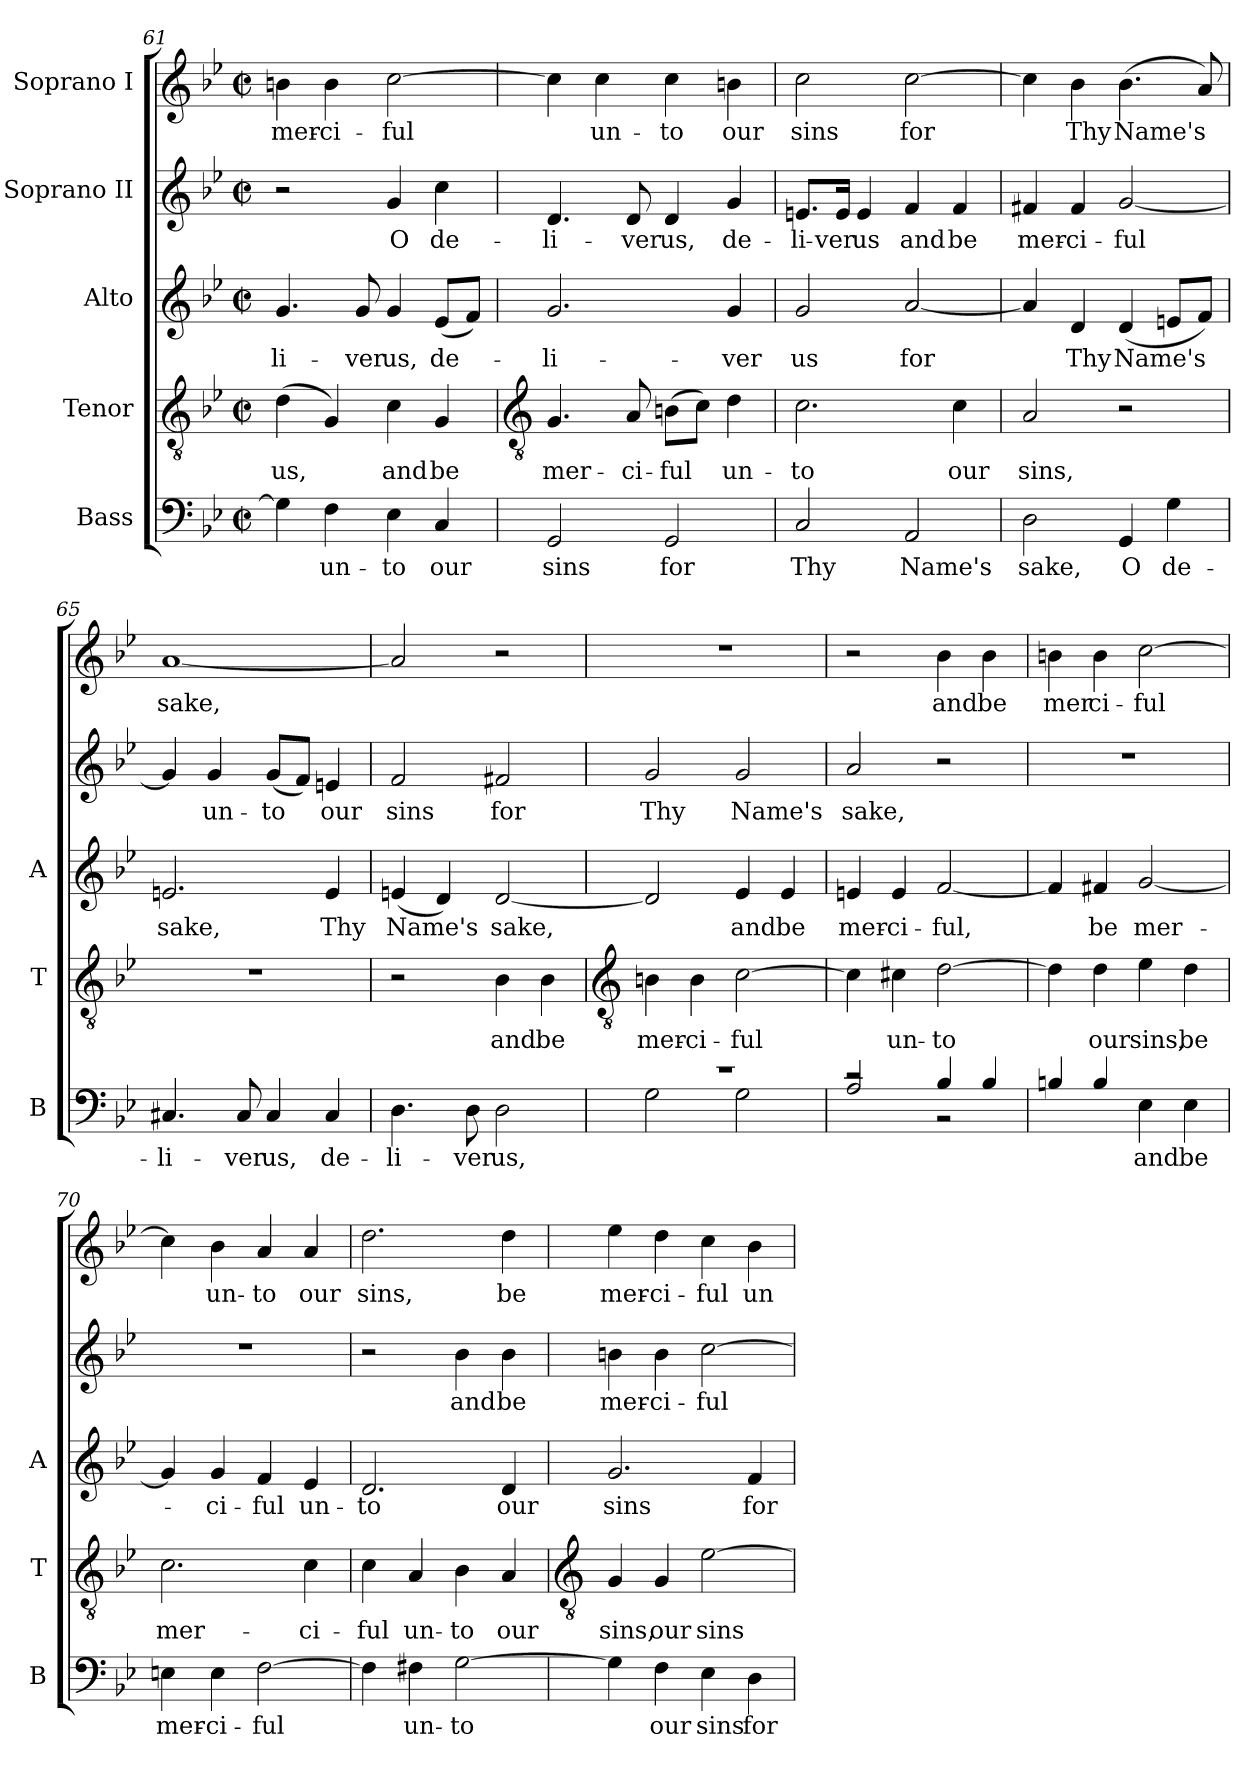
**kern	**text	**kern	**text	**kern	**text	**kern	**text	**kern	**text
*part5	*part5	*part4	*part4	*part3	*part3	*part2	*part2	*part1	*part1
*staff5	*staff5	*staff4	*staff4	*staff3	*staff3	*staff2	*staff2	*staff1	*staff1
*I"Bass	*	*I"Tenor	*	*I"Alto	*	*I"Soprano II	*	*I"Soprano I	*
*I'B	*	*I'T	*	*I'A	*	*	*	*	*
*clefF4	*	*clefGv2	*	*clefG2	*	*clefG2	*	*clefG2	*
*k[b-e-]	*	*k[b-e-]	*	*k[b-e-]	*	*k[b-e-]	*	*k[b-e-]	*
*M2/2	*	*M2/2	*	*M2/2	*	*M2/2	*	*M2/2	*
*met(c|)	*	*met(c|)	*	*met(c|)	*	*met(c|)	*	*met(c|)	*
=61	=61	=61	=61	=61	=61	=61	=61	=61	=61
!	!	!	!LO:LY:b	!	!LO:LY:b	!	!	!	!LO:LY:b
4G\]	.	(4d\	us,	4.g/	-li-	2r	.	4bn\	mer-
!	!LO:LY:b	!	!	!	!	!	!	!	!LO:LY:b
4F\	un-	4G/)	.	.	.	.	.	4b\	-ci-
!	!	!	!	!	!LO:LY:b	!	!	!	!
.	.	.	.	8g/	-ver	.	.	.	.
!	!LO:LY:b	!	!LO:LY:b	!	!LO:LY:b	!	!LO:LY:b	!	!LO:LY:b
4E-\	-to	4c\	and	4g/	us,	4g/	O	[2cc\	-ful
!	!LO:LY:b	!	!LO:LY:b	!	!LO:LY:b	!	!LO:LY:b	!	!
4C/	our	4G/	be	(8e-/L	de-	4cc\	de-	.	.
.	.	.	.	8f/J)	.	.	.	.	.
!!LO:PB:g=z
=62	=62	=62	=62	=62	=62	=62	=62	=62	=62
*	*	*clefGv2	*	*	*	*	*	*	*
!	!LO:LY:b	!	!LO:LY:b	!	!LO:LY:b	!	!LO:LY:b	!	!
2GG/	sins	4.G/	mer-	2.g/	li-	4.d/	-li-	4cc\]	.
!	!	!	!	!	!	!	!	!	!LO:LY:b
.	.	.	.	.	.	.	.	4cc\	un-
!	!	!	!LO:LY:b	!	!	!	!LO:LY:b	!	!
.	.	8A/	-ci-	.	.	8d/	-ver	.	.
!	!LO:LY:b	!	!LO:LY:b	!	!	!	!LO:LY:b	!	!LO:LY:b
2GG/	for	(>8Bn\L	-ful	.	.	4d/	us,	4cc\	-to
.	.	8c\J)	.	.	.	.	.	.	.
!	!	!	!LO:LY:b	!	!LO:LY:b	!	!LO:LY:b	!	!LO:LY:b
.	.	4d\	un-	4g/	-ver	4g/	de-	4bn\	our
=63	=63	=63	=63	=63	=63	=63	=63	=63	=63
!	!LO:LY:b	!	!LO:LY:b	!	!LO:LY:b	!	!LO:LY:b	!	!LO:LY:b
2C/	Thy	2.c\	-to	2g/	us	8.en/L	-li-	2cc\	sins
!	!	!	!	!	!	!	!LO:LY:b	!	!
.	.	.	.	.	.	16e/Jk	-ver	.	.
!	!	!	!	!	!	!	!LO:LY:b	!	!
.	.	.	.	.	.	4e/	us	.	.
!	!LO:LY:b	!	!	!	!LO:LY:b	!	!LO:LY:b	!	!LO:LY:b
2AA/	Name's	.	.	[2a/	for	4f/	and	[2cc\	for
!	!	!	!LO:LY:b	!	!	!	!LO:LY:b	!	!
.	.	4c\	our	.	.	4f/	be	.	.
=64	=64	=64	=64	=64	=64	=64	=64	=64	=64
!	!LO:LY:b	!	!LO:LY:b	!	!	!	!LO:LY:b	!	!
2D\	sake,	2A/	sins,	4a/]	.	4f#X/	mer-	4cc\]	.
!	!	!	!	!	!LO:LY:b	!	!LO:LY:b	!	!LO:LY:b
.	.	.	.	4d/	Thy	4f#/	-ci-	4b-\	Thy
!	!LO:LY:b	!	!	!	!LO:LY:b	!	!LO:LY:b	!	!LO:LY:b
4GG/	O	2r	.	(4d/	Name's	[2g/	-ful	(4.b-\	Name's
!	!LO:LY:b	!	!	!	!	!	!	!	!
4G\	de-	.	.	8en/L	.	.	.	.	.
.	.	.	.	8f/J)	.	.	.	8a/)	.
=65	=65	=65	=65	=65	=65	=65	=65	=65	=65
!	!LO:LY:b	!	!	!	!LO:LY:b	!	!	!	!LO:LY:b
4.C#X/	-li-	1r	.	2.en/	sake,	4g/]	.	[1a	sake,
!	!	!	!	!	!	!	!LO:LY:b	!	!
.	.	.	.	.	.	4g/	un-	.	.
!	!LO:LY:b	!	!	!	!	!	!	!	!
8C#/	-ver	.	.	.	.	.	.	.	.
!	!LO:LY:b	!	!	!	!	!	!LO:LY:b	!	!
4C#/	us,	.	.	.	.	(8g/L	-to	.	.
.	.	.	.	.	.	8f/J)	.	.	.
!	!LO:LY:b	!	!	!	!LO:LY:b	!	!LO:LY:b	!	!
4C#/	de-	.	.	4e/	Thy	4en/	our	.	.
=66	=66	=66	=66	=66	=66	=66	=66	=66	=66
!	!LO:LY:b	!	!	!	!LO:LY:b	!	!LO:LY:b	!	!
4.D\	-li-	2r	.	(4en/	Name's	2f/	sins	2a/]	.
.	.	.	.	4d/)	.	.	.	.	.
!	!LO:LY:b	!	!	!	!	!	!	!	!
8D\	-ver	.	.	.	.	.	.	.	.
!	!LO:LY:b	!	!LO:LY:b	!	!LO:LY:b	!	!LO:LY:b	!	!
2D\	us,	4B-\	and	[2d/	sake,	2f#X/	for	2r	.
!	!	!	!LO:LY:b	!	!	!	!	!	!
.	.	4B-\	be	.	.	.	.	.	.
!!LO:LB:g=z
=67	=67	=67	=67	=67	=67	=67	=67	=67	=67
*	*	*clefGv2	*	*	*	*	*	*	*
*^	*	*	*	*	*	*	*	*	*
!	!	!	!	!LO:LY:b	!	!	!	!LO:LY:b	!	!
1r	2G!\	.	4Bn\	mer-	2d/]	.	2g/	Thy	1r	.
!	!	!	!	!LO:LY:b	!	!	!	!	!	!
.	.	.	4B\	-ci-	.	.	.	.	.	.
!	!	!	!	!LO:LY:b	!	!LO:LY:b	!	!LO:LY:b	!	!
.	2G!\	.	[2c\	-ful	4e-/	and	2g/	Name's	.	.
!	!	!	!	!	!	!LO:LY:b	!	!	!	!
.	.	.	.	.	4e-/	be	.	.	.	.
=68	=68	=68	=68	=68	=68	=68	=68	=68	=68	=68
!	!	!	!	!	!	!LO:LY:b	!	!LO:LY:b	!	!
2rc	2A!/	.	4c\]	.	4en/	mer-	2a/	sake,	2r	.
!	!	!	!	!LO:LY:b	!	!LO:LY:b	!	!	!	!
.	.	.	4c#X\	un-	4e/	-ci-	.	.	.	.
!	!	!	!	!LO:LY:b	!	!LO:LY:b	!	!	!	!LO:LY:b
4B-!/	2r	.	[2d\	-to	[2f/	-ful,	2r	.	4b-\	and
!	!	!	!	!	!	!	!	!	!	!LO:LY:b
4B-!/	.	.	.	.	.	.	.	.	4b-\	be
*v	*v	*	*	*	*	*	*	*	*	*
=69	=69	=69	=69	=69	=69	=69	=69	=69	=69
!	!	!	!	!	!	!	!	!	!LO:LY:b
4Bn!/	.	4d\]	.	4f/]	.	1r	.	4bn\	mer
!	!	!	!LO:LY:b	!	!LO:LY:b	!	!	!	!LO:LY:b
4B!/	.	4d\	our	4f#X/	be	.	.	4b\	-ci-
!	!LO:LY:b	!	!LO:LY:b	!	!LO:LY:b	!	!	!	!LO:LY:b
4E-\	and	4e-\	sins,	[2g/	mer-	.	.	[2cc\	-ful
!	!LO:LY:b	!	!LO:LY:b	!	!	!	!	!	!
4E-\	be	4d\	be	.	.	.	.	.	.
=70	=70	=70	=70	=70	=70	=70	=70	=70	=70
!	!LO:LY:b	!	!LO:LY:b	!	!	!	!	!	!
4En\	mer-	2.c\	mer-	4g/]	.	1r	.	4cc\]	.
!	!LO:LY:b	!	!	!	!LO:LY:b	!	!	!	!LO:LY:b
4E\	-ci-	.	.	4g/	ci-	.	.	4b-\	un-
!	!LO:LY:b	!	!	!	!LO:LY:b	!	!	!	!LO:LY:b
[2F\	-ful	.	.	4f/	-ful	.	.	4a/	-to
!	!	!	!LO:LY:b	!	!LO:LY:b	!	!	!	!LO:LY:b
.	.	4c\	-ci-	4e-/	un-	.	.	4a/	our
=71	=71	=71	=71	=71	=71	=71	=71	=71	=71
!	!	!	!LO:LY:b	!	!LO:LY:b	!	!	!	!LO:LY:b
4F\]	.	4c\	-ful	2.d/	-to	2r	.	2.dd\	sins,
!	!LO:LY:b	!	!LO:LY:b	!	!	!	!	!	!
4F#X\	un-	4A/	un-	.	.	.	.	.	.
!	!LO:LY:b	!	!LO:LY:b	!	!	!	!LO:LY:b	!	!
[2G\	-to	4B-\	-to	.	.	4b-\	and	.	.
!	!	!	!LO:LY:b	!	!LO:LY:b	!	!LO:LY:b	!	!LO:LY:b
.	.	4A/	our	4d/	our	4b-\	be	4dd\	be
!!LO:LB:g=z
=72	=72	=72	=72	=72	=72	=72	=72	=72	=72
*	*	*clefGv2	*	*	*	*	*	*	*
!	!	!	!LO:LY:b	!	!LO:LY:b	!	!LO:LY:b	!	!LO:LY:b
4G\]	.	4G/	sins,	2.g/	sins	4bn\	mer-	4ee-\	mer-
!	!LO:LY:b	!	!LO:LY:b	!	!	!	!LO:LY:b	!	!LO:LY:b
4F\	our	4G/	our	.	.	4b\	-ci-	4dd\	-ci-
!	!LO:LY:b	!	!LO:LY:b	!	!	!	!LO:LY:b	!	!LO:LY:b
4E-\	sins	[2e-\	sins	.	.	[2cc\	-ful	4cc\	-ful
!	!LO:LY:b	!	!	!	!LO:LY:b	!	!	!	!LO:LY:b
4D\	for	.	.	4f/	for	.	.	4b-\	un-
=	=	=	=	=	=	=	=	=	=
*-	*-	*-	*-	*-	*-	*-	*-	*-	*-
